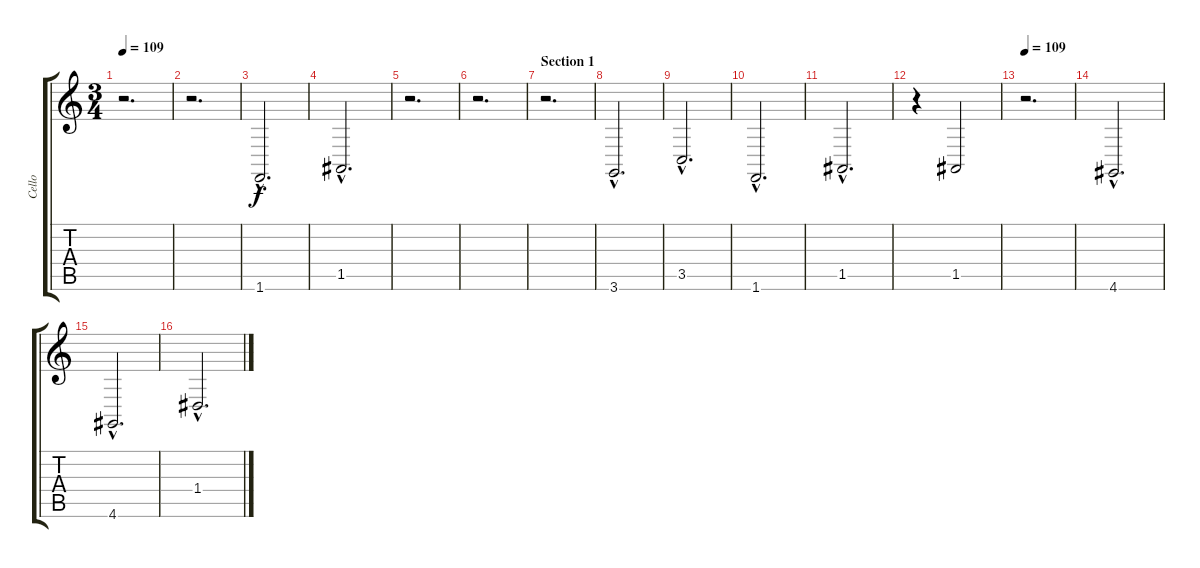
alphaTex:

\track ("Cello" "Cello") {instrument cello}
\staff {score tabs}
\tuning (E4 B3 G3 D3 A2 E2) {hide}
\ts (3 4)
\tempo 109
\clef g2
\ks c
r.2{d dy f} |
r.2{d} |
1.6{hac}.2{d} |
1.5{hac}.2{d} |
r.2{d} |
r.2{d} |
\section ("" "Section 1")
r.2{d} |
3.6{hac}.2{d} |
3.5{hac}.2{d} |
1.6{hac}.2{d} |
1.5{hac}.2{d} |
r.4 1.5.2 |
\tempo 109
r.2{d} |
4.6{hac}.2{d} |
4.6{hac}.2{d} |
1.4{hac}.2{d}
